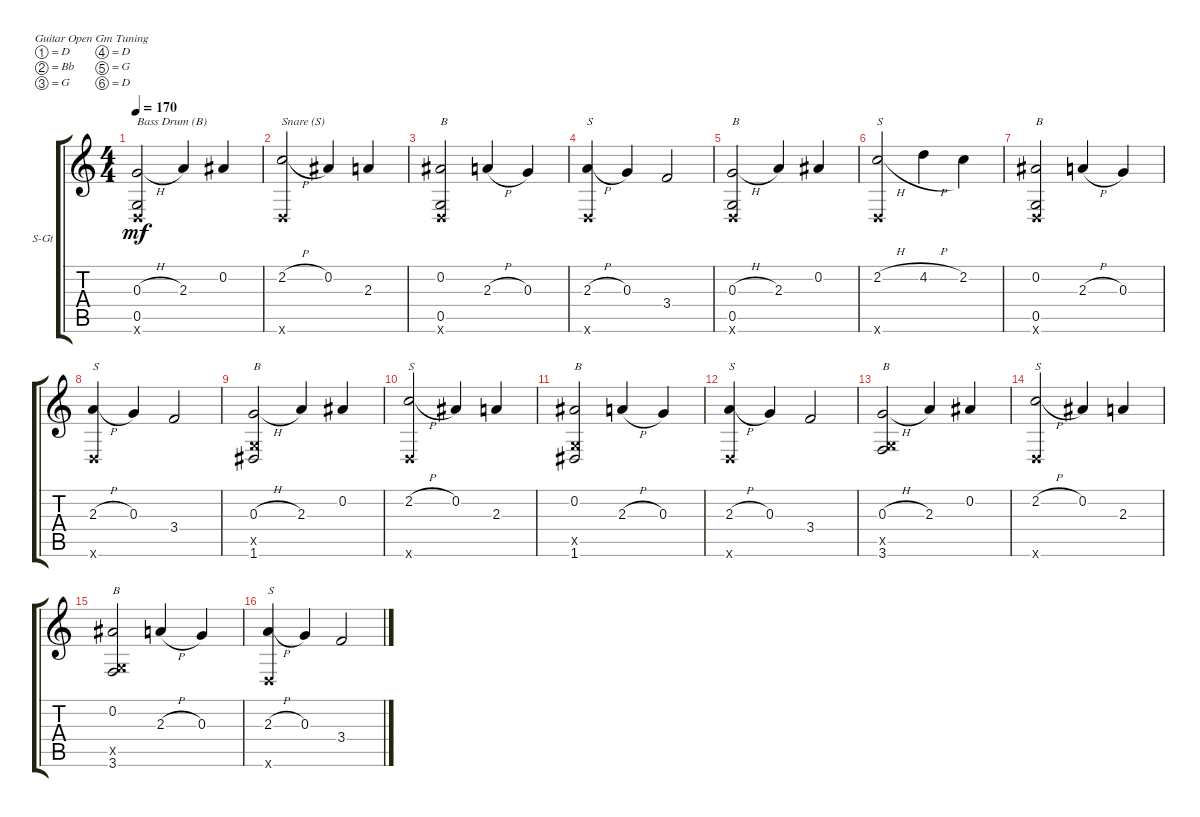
\defaultSystemsLayout 4
\bracketExtendMode groupsimilarinstruments
\firstSystemTrackNameOrientation horizontal
\otherSystemsTrackNameOrientation horizontal
\track ("Steel Guitar" "S-Gt") {instrument acousticguitarsteel}
\staff {score tabs}
\tuning (D4 Bb3 G3 D3 G2 D2)
\ts (4 4)
\tempo 170
\clef g2
\ks c
(0.5 0.3{h} 0.6{x}).2{txt "Bass Drum (B)" dy mf instrument acousticguitarsteel} 2.3.4 0.2.4 |
(2.2{h} 0.6{x}).2{txt "Snare (S)"} 0.2.4 2.3.4 |
(0.2 0.5 0.6{x}).2{txt "B"} 2.3{h}.4 0.3.4 |
(2.3{h} 0.6{x}).4{txt "S"} 0.3.4 3.4.2 |
(0.5 0.3{h} 0.6{x}).2{txt "B"} 2.3.4 0.2.4 |
(2.2{h} 0.6{x}).2{txt "S"} 4.2{h}.4 2.2.4 |
(0.2 0.5 0.6{x}).2{txt "B"} 2.3{h}.4 0.3.4 |
(2.3{h} 0.6{x}).4{txt "S"} 0.3.4 3.4.2 |
(0.5{x} 0.3{h} 1.6).2{txt "B"} 2.3.4 0.2.4 |
(2.2{h} 0.6{x}).2{txt "S"} 0.2.4 2.3.4 |
(0.2 0.5{x} 1.6).2{txt "B"} 2.3{h}.4 0.3.4 |
(2.3{h} 0.6{x}).4{txt "S"} 0.3.4 3.4.2 |
(0.5{x} 0.3{h} 3.6).2{txt "B"} 2.3.4 0.2.4 |
(2.2{h} 0.6{x}).2{txt "S"} 0.2.4 2.3.4 |
(0.2 0.5{x} 3.6).2{txt "B"} 2.3{h}.4 0.3.4 |
(2.3{h} 0.6{x}).4{txt "S"} 0.3.4 3.4.2
